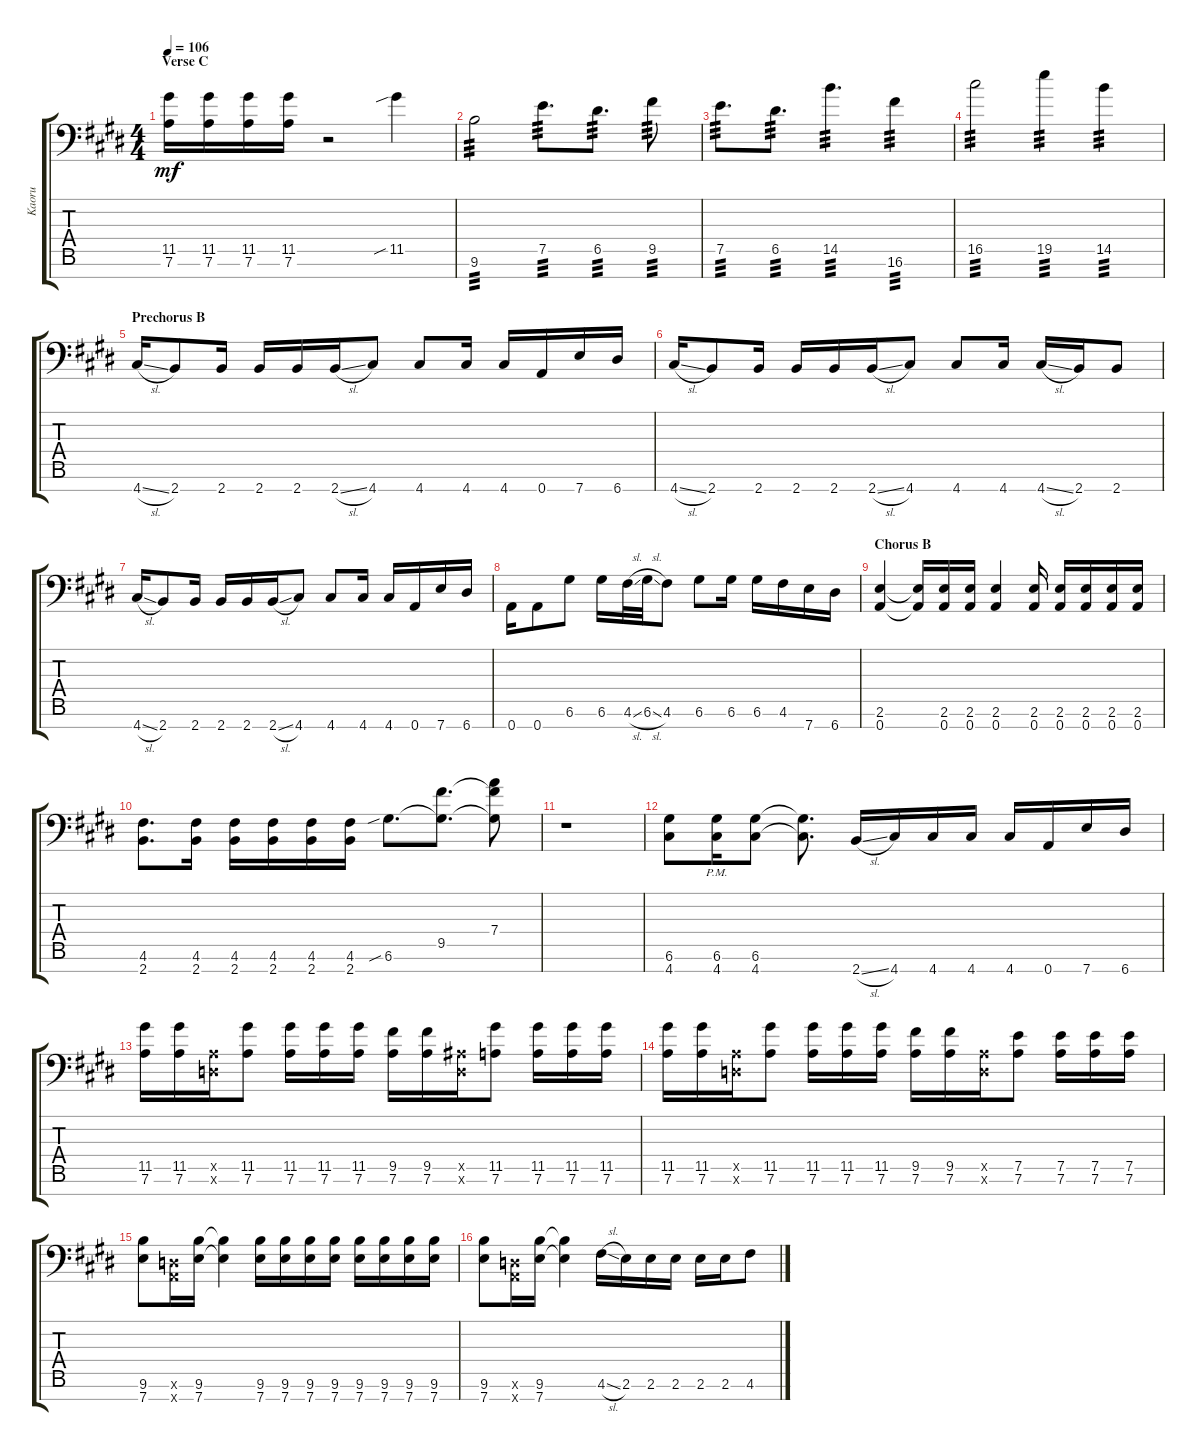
\track ("Kaoru" "Kaoru") {instrument overdrivenguitar}
\staff {score tabs}
\tuning (E4 B3 G3 D3 A2 D2 A1) {hide}
\ts (4 4)
\section ("" "Verse C")
\tempo 106
\clef f4
\ks c#minor
(11.5 7.6).16{dy mf} (11.5 7.6).16 (11.5 7.6).16 (11.5 7.6).16 r.2 11.5{sib}.4 |
9.6.2{tp 3} 7.5.8{d tp 3} 6.5.8{d tp 3} 9.5.8{tp 3} |
7.5.8{d tp 3} 6.5.8{d tp 3} 14.5.4{d tp 3} 16.6.4{tp 3} |
16.5.2{tp 3} 19.5.4{tp 3} 14.5.4{tp 3} |
\section ("" "Prechorus B")
4.7{sl}.16 2.7.8 2.7.16 2.7.16 2.7.16 2.7{sl}.16 4.7.8 4.7.8 4.7.16 4.7.16 0.7.16 7.7.16 6.7.16 |
4.7{sl}.16 2.7.8 2.7.16 2.7.16 2.7.16 2.7{sl}.16 4.7.8 4.7.8 4.7.16 4.7{sl}.16 2.7.16 2.7.8 |
4.7{sl}.16 2.7.8 2.7.16 2.7.16 2.7.16 2.7{sl}.16 4.7.8 4.7.8 4.7.16 4.7.16 0.7.16 7.7.16 6.7.16 |
0.7.16 0.7.8 6.6.8 6.6.16 4.6{sl}.32 6.6{sl}.32 4.6.8 6.6.8 6.6.16 6.6.16 4.6.16 7.7.16 6.7.16 |
\section ("" "Chorus B")
(2.6 0.7).4 (2.6{t} 0.7{t}).16 (2.6 0.7).16 (2.6 0.7).16 (2.6 0.7).4 (2.6 0.7).16 (2.6 0.7).16 (2.6 0.7).16 (2.6 0.7).16 (2.6 0.7).16 |
(4.6 2.7).8{d} (4.6 2.7).16 (4.6 2.7).16 (4.6 2.7).16 (4.6 2.7).16 (4.6 2.7).16 6.6{sib}.8{d} (9.5 6.6{t}).8{d} (7.4 9.5{t} 6.6{t}).8 |
r.1 |
(6.6 4.7).8 (6.6 4.7{pm}).16 (6.6 4.7).8 (6.6{t} 4.7{t}).8{d} 2.7{sl}.16 4.7.16 4.7.16 4.7.16 4.7.16 0.7.16 7.7.16 6.7.16 |
(11.5 7.6).16 (11.5 7.6).16 (0.5{x} 0.6{x}).16 (11.5 7.6).8 (11.5 7.6).16 (11.5 7.6).16 (11.5 7.6).16 (9.5 7.6).16 (9.5 7.6).16 (1.5{x} 0.6{x}).16 (11.5 7.6).8 (11.5 7.6).16 (11.5 7.6).16 (11.5 7.6).16 |
(11.5 7.6).16 (11.5 7.6).16 (0.5{x} 0.6{x}).16 (11.5 7.6).8 (11.5 7.6).16 (11.5 7.6).16 (11.5 7.6).16 (9.5 7.6).16 (9.5 7.6).16 (0.5{x} 0.6{x}).16 (7.5 7.6).8 (7.5 7.6).16 (7.5 7.6).16 (7.5 7.6).16 |
(9.6 7.7).8 (0.6{x} 0.7{x}).16 (9.6 7.7).16 (9.6{t} 7.7{t}).4 (9.6 7.7).16 (9.6 7.7).16 (9.6 7.7).16 (9.6 7.7).16 (9.6 7.7).16 (9.6 7.7).16 (9.6 7.7).16 (9.6 7.7).16 |
(9.6 7.7).8 (0.6{x} 0.7{x}).16 (9.6 7.7).16 (9.6{t} 7.7{t}).4 4.6{sl}.16 2.6.16 2.6.16 2.6.16 2.6.16 2.6.16 4.6.8
